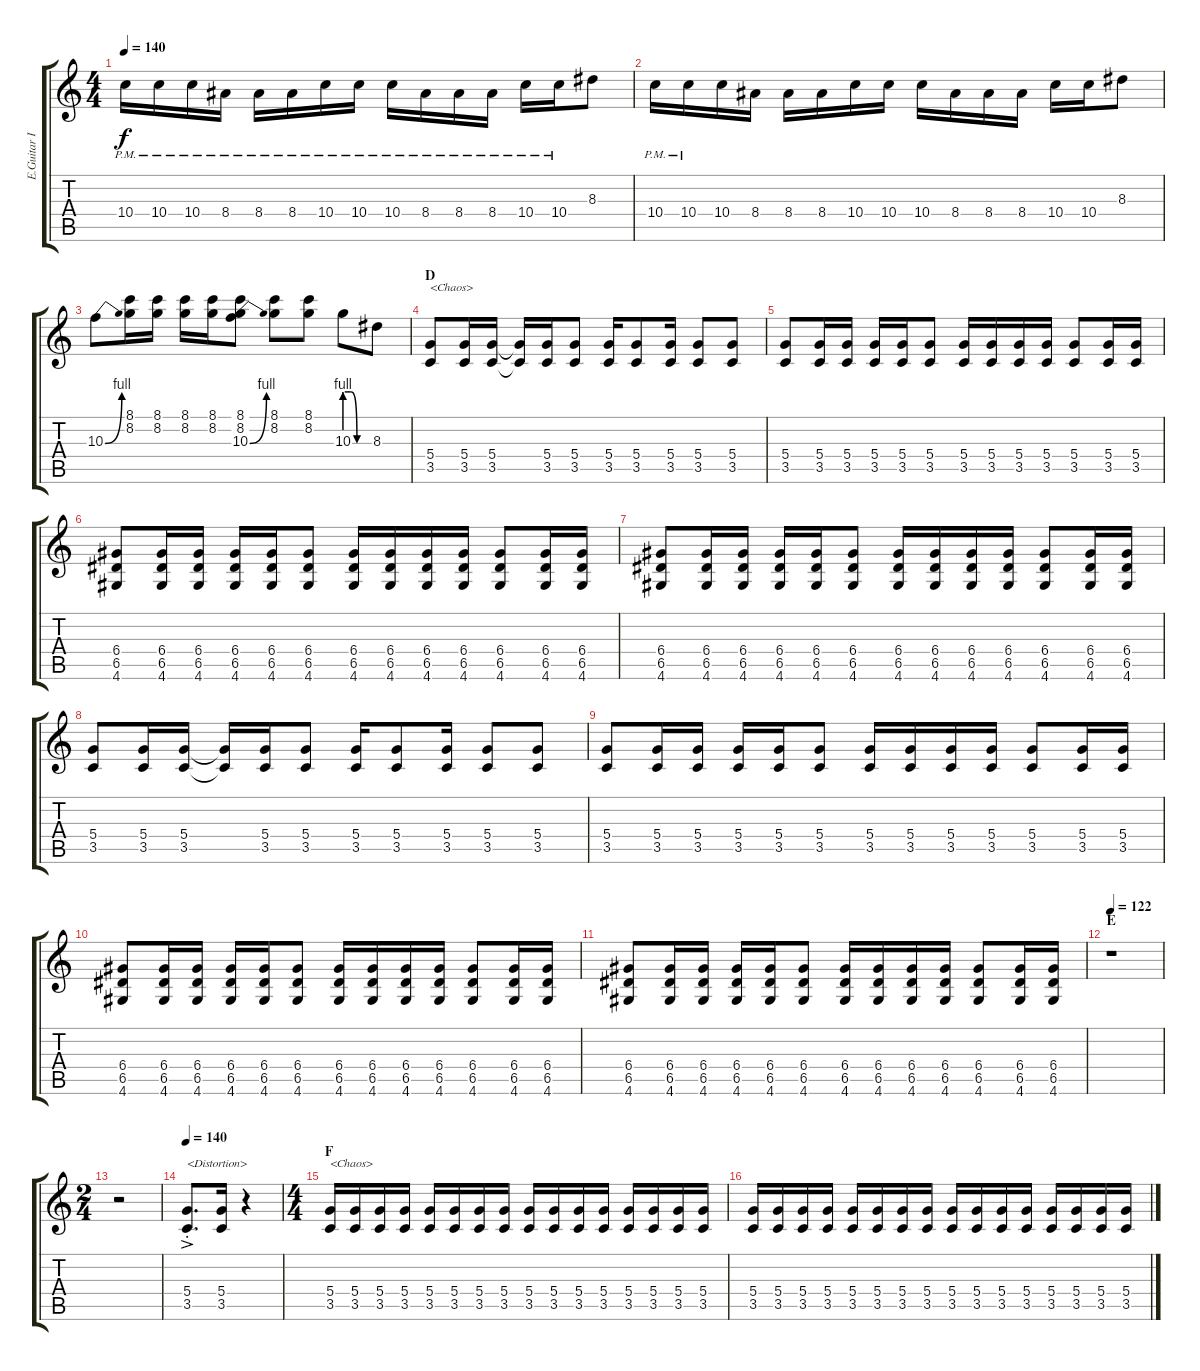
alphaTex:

\track ("E.Guitar II (Takuro) - Distortion" "E.Guitar I") {instrument overdrivenguitar}
\staff {score tabs}
\tuning (E4 B3 G3 D3 A2 E2) {hide}
\ts (4 4)
\tempo 140
\clef g2
\ks c
10.4{pm}.16{dy f} 10.4{pm}.16 10.4{pm}.16 8.4{pm}.16 8.4{pm}.16 8.4{pm}.16 10.4{pm}.16 10.4{pm}.16 10.4{pm}.16 8.4{pm}.16 8.4{pm}.16 8.4{pm}.16 10.4{pm}.16 10.4{pm}.16 8.3.8 |
10.4{pm}.16 10.4{pm}.16 10.4.16 8.4.16 8.4.16 8.4.16 10.4.16 10.4.16 10.4.16 8.4.16 8.4.16 8.4.16 10.4.16 10.4.16 8.3.8 |
10.3{be (bend 0 0 60 4)}.8 (8.1 8.2).16 (8.1 8.2).16 (8.1 8.2).16 (8.1 8.2).16 (8.1 8.2 10.3{be (bend 0 0 60 4)}).8 (8.1 8.2).8 (8.1 8.2).8 10.3{be (custom 0 4 15 4 30 0 60 0)}.8 8.3.8 |
\section ("" "D")
(5.4 3.5).8{txt "<Chaos>"} (5.4 3.5).16 (5.4 3.5).16 (5.4{t} 3.5{t}).16 (5.4 3.5).16 (5.4 3.5).8 (5.4 3.5).16 (5.4 3.5).8 (5.4 3.5).16 (5.4 3.5).8 (5.4 3.5).8 |
(5.4 3.5).8 (5.4 3.5).16 (5.4 3.5).16 (5.4 3.5).16 (5.4 3.5).16 (5.4 3.5).8 (5.4 3.5).16 (5.4 3.5).16 (5.4 3.5).16 (5.4 3.5).16 (5.4 3.5).8 (5.4 3.5).16 (5.4 3.5).16 |
(6.4 6.5 4.6).8 (6.4 6.5 4.6).16 (6.4 6.5 4.6).16 (6.4 6.5 4.6).16 (6.4 6.5 4.6).16 (6.4 6.5 4.6).8 (6.4 6.5 4.6).16 (6.4 6.5 4.6).16 (6.4 6.5 4.6).16 (6.4 6.5 4.6).16 (6.4 6.5 4.6).8 (6.4 6.5 4.6).16 (6.4 6.5 4.6).16 |
(6.4 6.5 4.6).8 (6.4 6.5 4.6).16 (6.4 6.5 4.6).16 (6.4 6.5 4.6).16 (6.4 6.5 4.6).16 (6.4 6.5 4.6).8 (6.4 6.5 4.6).16 (6.4 6.5 4.6).16 (6.4 6.5 4.6).16 (6.4 6.5 4.6).16 (6.4 6.5 4.6).8 (6.4 6.5 4.6).16 (6.4 6.5 4.6).16 |
(5.4 3.5).8 (5.4 3.5).16 (5.4 3.5).16 (5.4{t} 3.5{t}).16 (5.4 3.5).16 (5.4 3.5).8 (5.4 3.5).16 (5.4 3.5).8 (5.4 3.5).16 (5.4 3.5).8 (5.4 3.5).8 |
(5.4 3.5).8 (5.4 3.5).16 (5.4 3.5).16 (5.4 3.5).16 (5.4 3.5).16 (5.4 3.5).8 (5.4 3.5).16 (5.4 3.5).16 (5.4 3.5).16 (5.4 3.5).16 (5.4 3.5).8 (5.4 3.5).16 (5.4 3.5).16 |
(6.4 6.5 4.6).8 (6.4 6.5 4.6).16 (6.4 6.5 4.6).16 (6.4 6.5 4.6).16 (6.4 6.5 4.6).16 (6.4 6.5 4.6).8 (6.4 6.5 4.6).16 (6.4 6.5 4.6).16 (6.4 6.5 4.6).16 (6.4 6.5 4.6).16 (6.4 6.5 4.6).8 (6.4 6.5 4.6).16 (6.4 6.5 4.6).16 |
(6.4 6.5 4.6).8 (6.4 6.5 4.6).16 (6.4 6.5 4.6).16 (6.4 6.5 4.6).16 (6.4 6.5 4.6).16 (6.4 6.5 4.6).8 (6.4 6.5 4.6).16 (6.4 6.5 4.6).16 (6.4 6.5 4.6).16 (6.4 6.5 4.6).16 (6.4 6.5 4.6).8 (6.4 6.5 4.6).16 (6.4 6.5 4.6).16 |
\section ("" "E")
\tempo 122
r.1 |
\ts (2 4)
r.2 |
\tempo 140
(5.4{ac st} 3.5{ac st}).8{d txt "<Distortion>"} (5.4 3.5).16 r.4 |
\ts (4 4)
\section ("" "F")
(5.4 3.5).16{txt "<Chaos>"} (5.4 3.5).16 (5.4 3.5).16 (5.4 3.5).16 (5.4 3.5).16 (5.4 3.5).16 (5.4 3.5).16 (5.4 3.5).16 (5.4 3.5).16 (5.4 3.5).16 (5.4 3.5).16 (5.4 3.5).16 (5.4 3.5).16 (5.4 3.5).16 (5.4 3.5).16 (5.4 3.5).16 |
(5.4 3.5).16 (5.4 3.5).16 (5.4 3.5).16 (5.4 3.5).16 (5.4 3.5).16 (5.4 3.5).16 (5.4 3.5).16 (5.4 3.5).16 (5.4 3.5).16 (5.4 3.5).16 (5.4 3.5).16 (5.4 3.5).16 (5.4 3.5).16 (5.4 3.5).16 (5.4 3.5).16 (5.4 3.5).16
